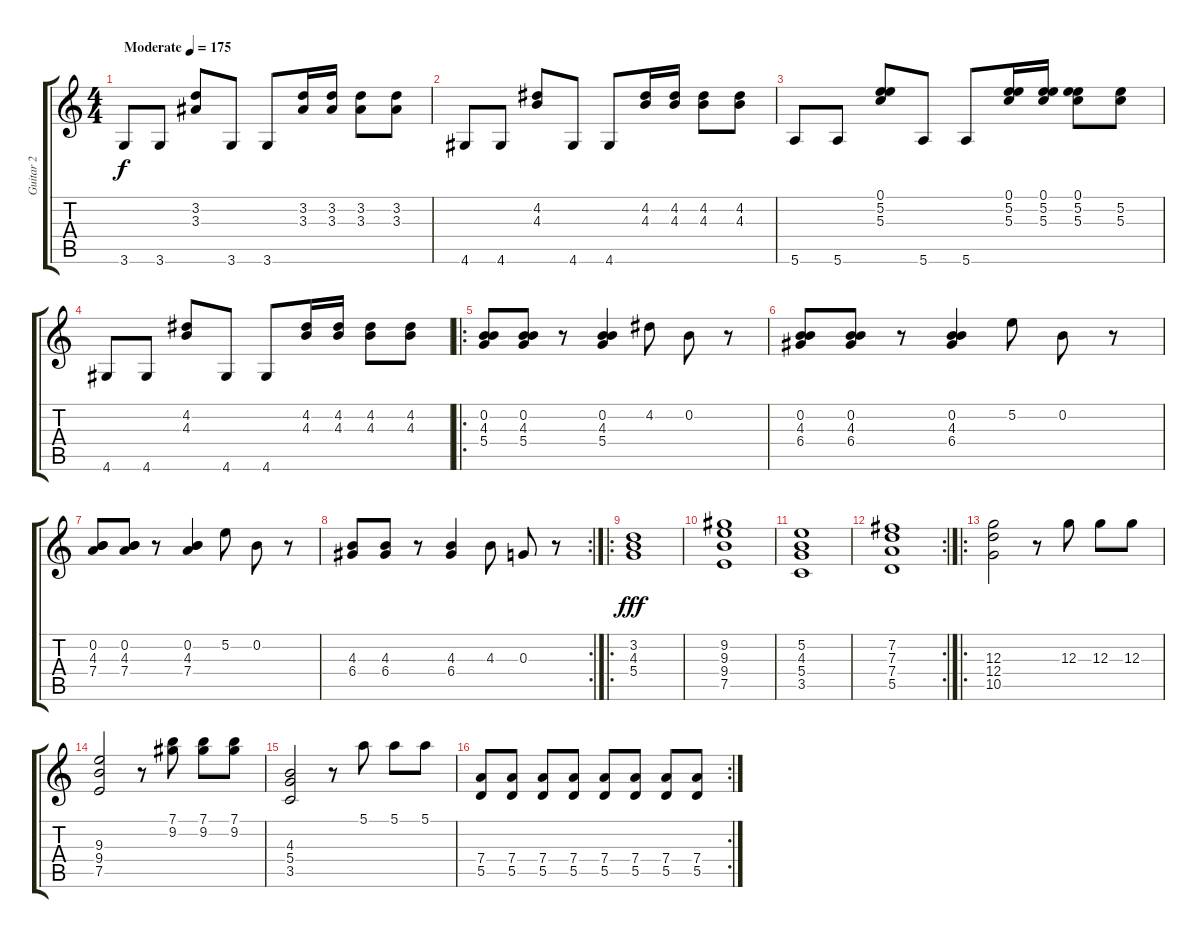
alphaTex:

\track ("Guitar 2" "Guitar 2") {instrument overdrivenguitar}
\staff {score tabs}
\tuning (E4 B3 G3 D3 A2 E2) {hide}
\ts (4 4)
\tempo (175 "Moderate")
\clef g2
\ks c
3.6.8{dy f instrument overdrivenguitar} 3.6.8 (3.2 3.3).8 3.6.8 3.6.8 (3.2 3.3).16 (3.2 3.3).16 (3.2 3.3).8 (3.2 3.3).8 |
4.6.8 4.6.8 (4.2 4.3).8 4.6.8 4.6.8 (4.2 4.3).16 (4.2 4.3).16 (4.2 4.3).8 (4.2 4.3).8 |
5.6.8 5.6.8 (0.1 5.2 5.3).8 5.6.8 5.6.8 (0.1 5.2 5.3).16 (0.1 5.2 5.3).16 (0.1 5.2 5.3).8 (5.2 5.3).8 |
4.6.8 4.6.8 (4.2 4.3).8 4.6.8 4.6.8 (4.2 4.3).16 (4.2 4.3).16 (4.2 4.3).8 (4.2 4.3).8 |
\ro
(0.2 4.3 5.4).8 (0.2 4.3 5.4).8 r.8 (0.2 4.3 5.4).4 4.2.8 0.2.8 r.8 |
(0.2 4.3 6.4).8 (0.2 4.3 6.4).8 r.8 (0.2 4.3 6.4).4 5.2.8 0.2.8 r.8 |
(0.2 4.3 7.4).8 (0.2 4.3 7.4).8 r.8 (0.2 4.3 7.4).4 5.2.8 0.2.8 r.8 |
\rc 2
(4.3 6.4).8 (4.3 6.4).8 r.8 (4.3 6.4).4 4.3.8 0.3.8 r.8 |
\ro
(3.2 4.3 5.4).1{dy fff} |
(9.2 9.3 9.4 7.5).1 |
(5.2 4.3 5.4 3.5).1 |
\rc 2
(7.2 7.3 7.4 5.5).1 |
\ro
(12.3 12.4 10.5).2 r.8 12.3.8 12.3.8 12.3.8 |
(9.3 9.4 7.5).2 r.8 (7.1 9.2).8 (7.1 9.2).8 (7.1 9.2).8 |
(4.3 5.4 3.5).2 r.8 5.1.8 5.1.8 5.1.8 |
\rc 2
(7.4 5.5).8 (7.4 5.5).8 (7.4 5.5).8 (7.4 5.5).8 (7.4 5.5).8 (7.4 5.5).8 (7.4 5.5).8 (7.4 5.5).8
